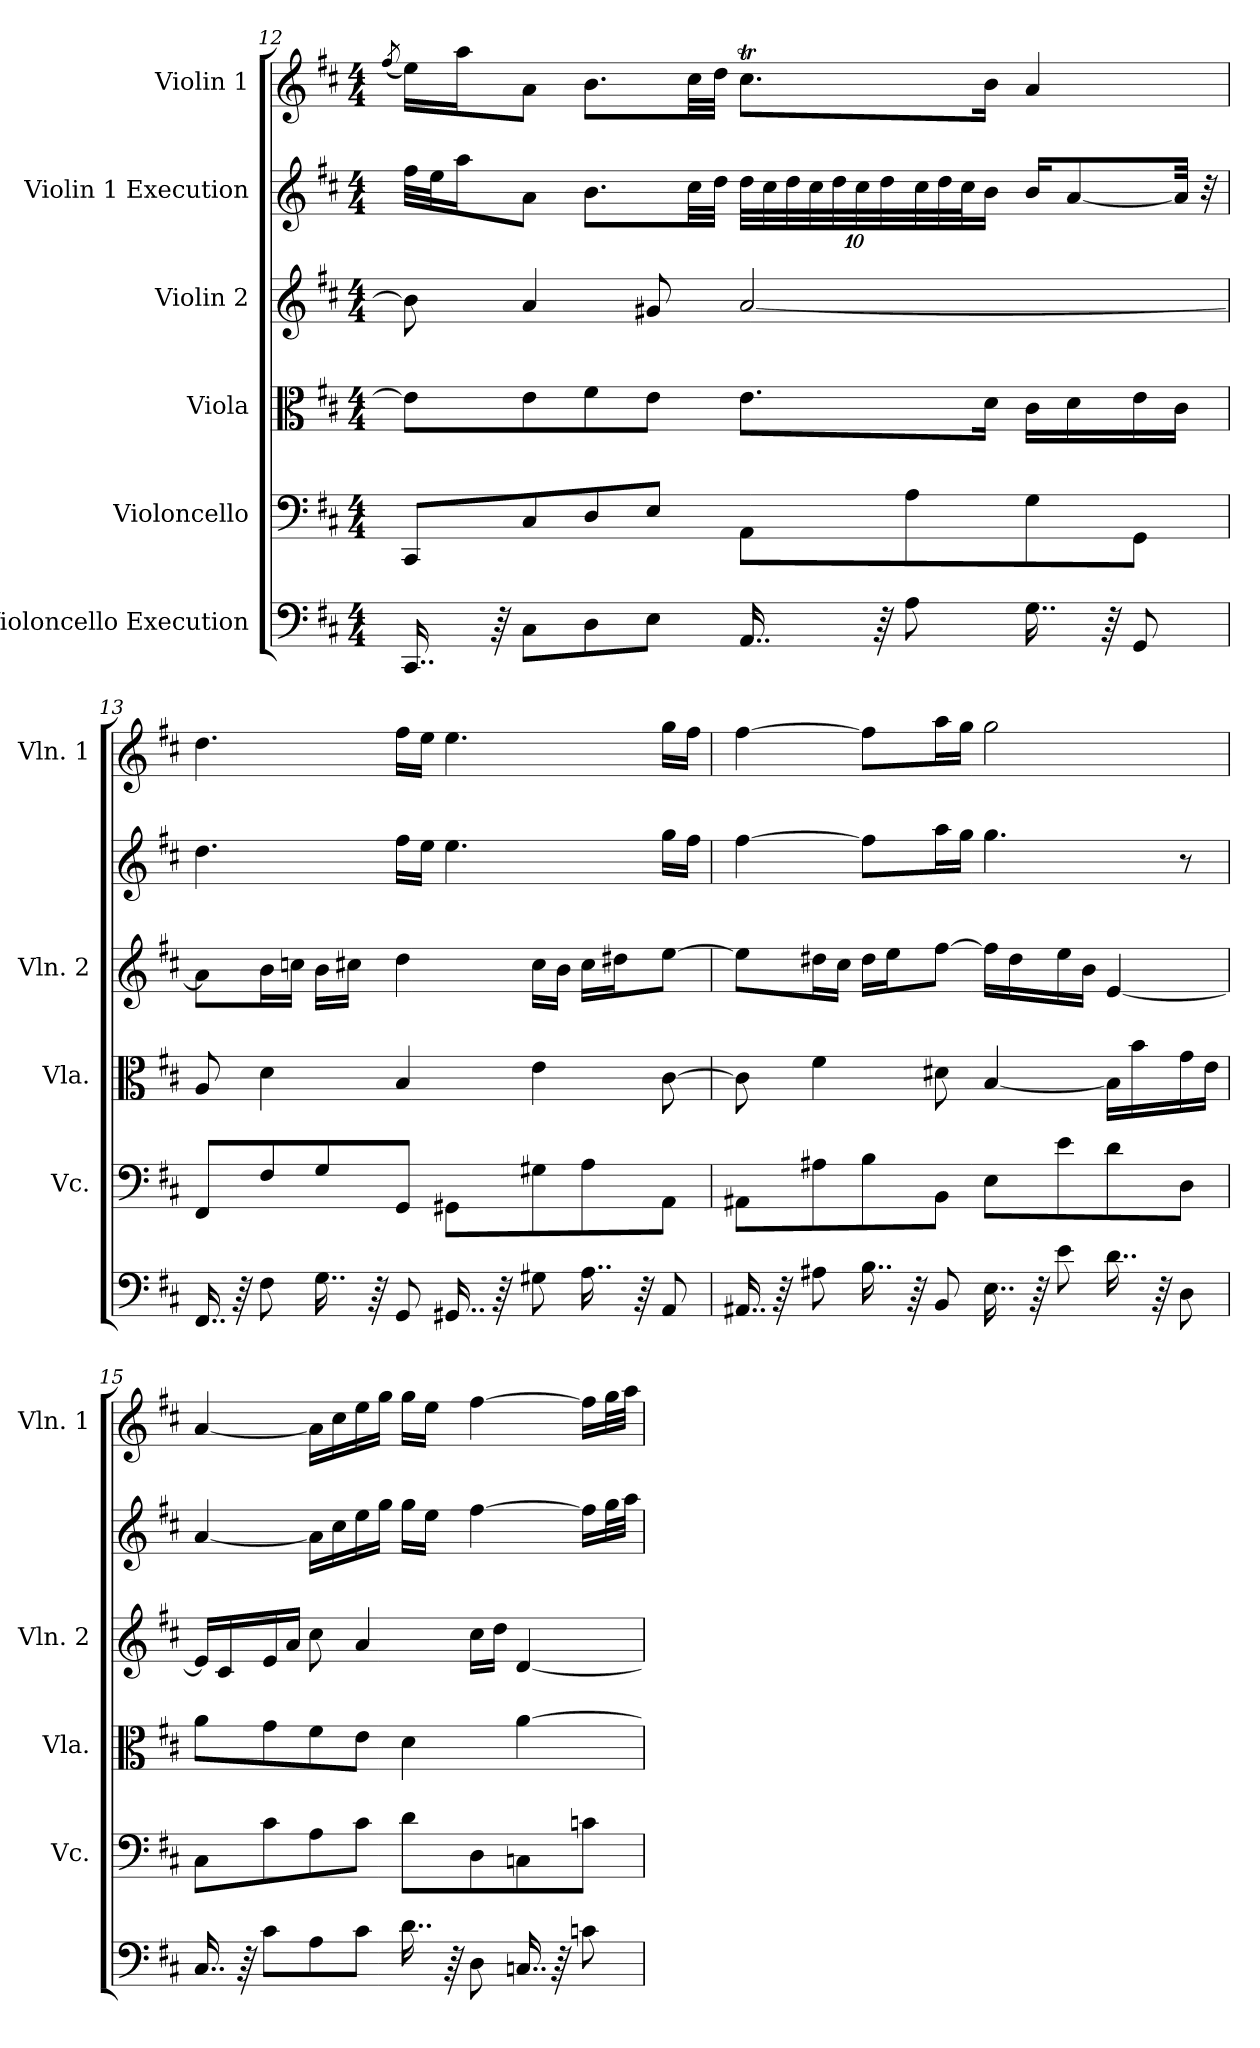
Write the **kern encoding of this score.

**kern	**kern	**kern	**kern	**kern	**kern
*part6	*part5	*part4	*part3	*part2	*part1
*staff6	*staff5	*staff4	*staff3	*staff2	*staff1
*I"Violoncello Execution	*I"Violoncello	*I"Viola	*I"Violin 2	*I"Violin 1 Execution	*I"Violin 1
*	*I'Vc.	*I'Vla.	*I'Vln. 2	*	*I'Vln. 1
!!LO:PB:g=z
*clefF4	*clefF4	*clefC3	*clefG2	*clefG2	*clefG2
*k[f#c#]	*k[f#c#]	*k[f#c#]	*k[f#c#]	*k[f#c#]	*k[f#c#]
*M4/4	*M4/4	*M4/4	*M4/4	*M4/4	*M4/4
=12	=12	=12	=12	=12	=12
.	.	.	.	.	(8qff#/
16..CC#/	8CC#/L	8e\L]	8b\]	32ff#\LLL	16ee\LL)
.	.	.	.	32ee\J	.
.	.	.	.	16aa\J	16aa\J
64r	.	.	.	.	.
8C#\L	8C#/	8e\	4a/	8a\J	8a\J
8D\	8D/	8f#\	.	8.b\L	8.b\L
8E\J	8E/J	8e\J	8g#X/	.	.
.	.	.	.	32cc#\LL	32cc#\LL
.	.	.	.	32dd\JJJ	32dd\JJJ
*	*	*	*	*Xbrackettup	*
16..AA/	8AA\L	8.e\L	[2a/	160%3dd\LLL	8.cc#t\L
.	.	.	.	160%3cc#\	.
.	.	.	.	160%3dd\	.
.	.	.	.	160%3cc#\	.
.	.	.	.	160%3dd\	.
.	.	.	.	160%3cc#\	.
64r	.	.	.	.	.
.	.	.	.	160%3dd\	.
8A\	8A\	.	.	.	.
.	.	.	.	160%3cc#\	.
.	.	.	.	160%3dd\	.
.	.	.	.	160%3cc#\J	.
.	.	16d\Jk	.	16b\JJ	16b\Jk
16..G\	8G\	16c#\LL	.	16b/KL	4a/
.	.	16d\	.	[8a/	.
64r	.	.	.	.	.
8GG/	8GG\J	16e\	.	.	.
.	.	16c#\JJ	.	32a/Jkk]	.
.	.	.	.	32r	.
=13	=13	=13	=13	=13	=13
16..FF#/	8FF#/L	8A/	8a\L]	4.dd\	4.dd\
64r	.	.	.	.	.
8F#\	8F#/	4d\	16b\L	.	.
.	.	.	16ccn\JJ	.	.
16..G\	8G/	.	16b\LL	.	.
.	.	.	16cc#X\JJ	.	.
64r	.	.	.	.	.
8GG/	8GG/J	4B/	4dd\	16ff#\LL	16ff#\LL
.	.	.	.	16ee\JJ	16ee\JJ
16..GG#X/	8GG#X\L	.	.	4.ee\	4.ee\
64r	.	.	.	.	.
8G#X\	8G#X\	4e\	16cc#\LL	.	.
.	.	.	16b\JJ	.	.
16..A\	8A\	.	16cc#\LL	.	.
.	.	.	16dd#X\J	.	.
64r	.	.	.	.	.
8AA/	8AA\J	[8c#\	[8ee\J	16gg\LL	16gg\LL
.	.	.	.	16ff#\JJ	16ff#\JJ
!!LO:LB:g=z
=14	=14	=14	=14	=14	=14
16..AA#X/	8AA#X\L	8c#\]	8ee\L]	[4ff#\	[4ff#\
64r	.	.	.	.	.
8A#X\	8A#X\	4f#\	16dd#X\L	.	.
.	.	.	16cc#\JJ	.	.
16..B\	8B\	.	16dd#\LL	8ff#\L]	8ff#\L]
.	.	.	16ee\J	.	.
64r	.	.	.	.	.
8BB/	8BB\J	8d#X\	[8ff#\J	16aa\L	16aa\L
.	.	.	.	16gg\JJ	16gg\JJ
16..E\	8E\L	[4B/	16ff#\LL]	4.gg\	2gg\
.	.	.	16dd#\	.	.
64r	.	.	.	.	.
8e\	8e\	.	16ee\	.	.
.	.	.	16b\JJ	.	.
16..d\	8d\	16B\LL]	[4e/	.	.
.	.	16b\	.	.	.
64r	.	.	.	.	.
8D\	8D\J	16g\	.	8r	.
.	.	16e\JJ	.	.	.
=15	=15	=15	=15	=15	=15
16..C#/	8C#\L	8a\L	16e/LL]	[4a/	[4a/
.	.	.	16c#/	.	.
64r	.	.	.	.	.
8c#\L	8c#\	8g\	16e/	.	.
.	.	.	16a/JJ	.	.
8A\	8A\	8f#\	8cc#\	16a\LL]	16a\LL]
.	.	.	.	16cc#\	16cc#\
8c#\J	8c#\J	8e\J	4a/	16ee\	16ee\
.	.	.	.	16gg\JJ	16gg\JJ
16..d\	8d\L	4d\	.	16gg\LL	16gg\LL
.	.	.	.	16ee\JJ	16ee\JJ
64r	.	.	.	.	.
8D\	8D\	.	16cc#\LL	[4ff#\	[4ff#\
.	.	.	16dd\JJ	.	.
16..Cn/	8Cn\	[4a\	[4d/	.	.
64r	.	.	.	.	.
8cn\	8cn\J	.	.	16ff#\LL]	16ff#\LL]
.	.	.	.	32gg\L	32gg\L
.	.	.	.	32aa\JJJ	32aa\JJJ
=	=	=	=	=	=
*-	*-	*-	*-	*-	*-
